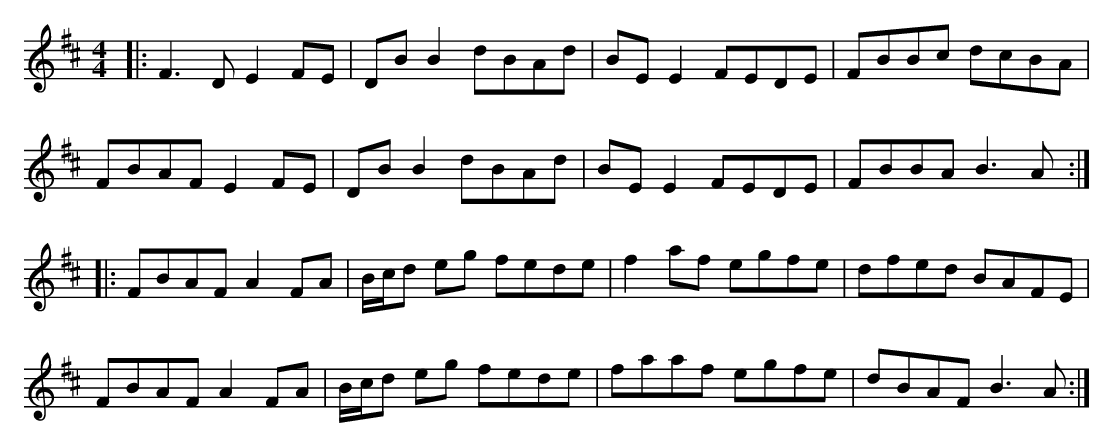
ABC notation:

X:1
M:4/4
K:D
|:F3D E2FE|DBB2 dBAd|BEE2 FEDE|FBBc dcBA|
FBAF E2FE|DBB2 dBAd|BEE2 FEDE|FBBA B3A:|
|:FBAF A2FA|B/c/d eg fede|f2af egfe|dfed BAFE|
FBAF A2FA|B/c/d eg fede|faaf egfe|dBAF B3A:|
